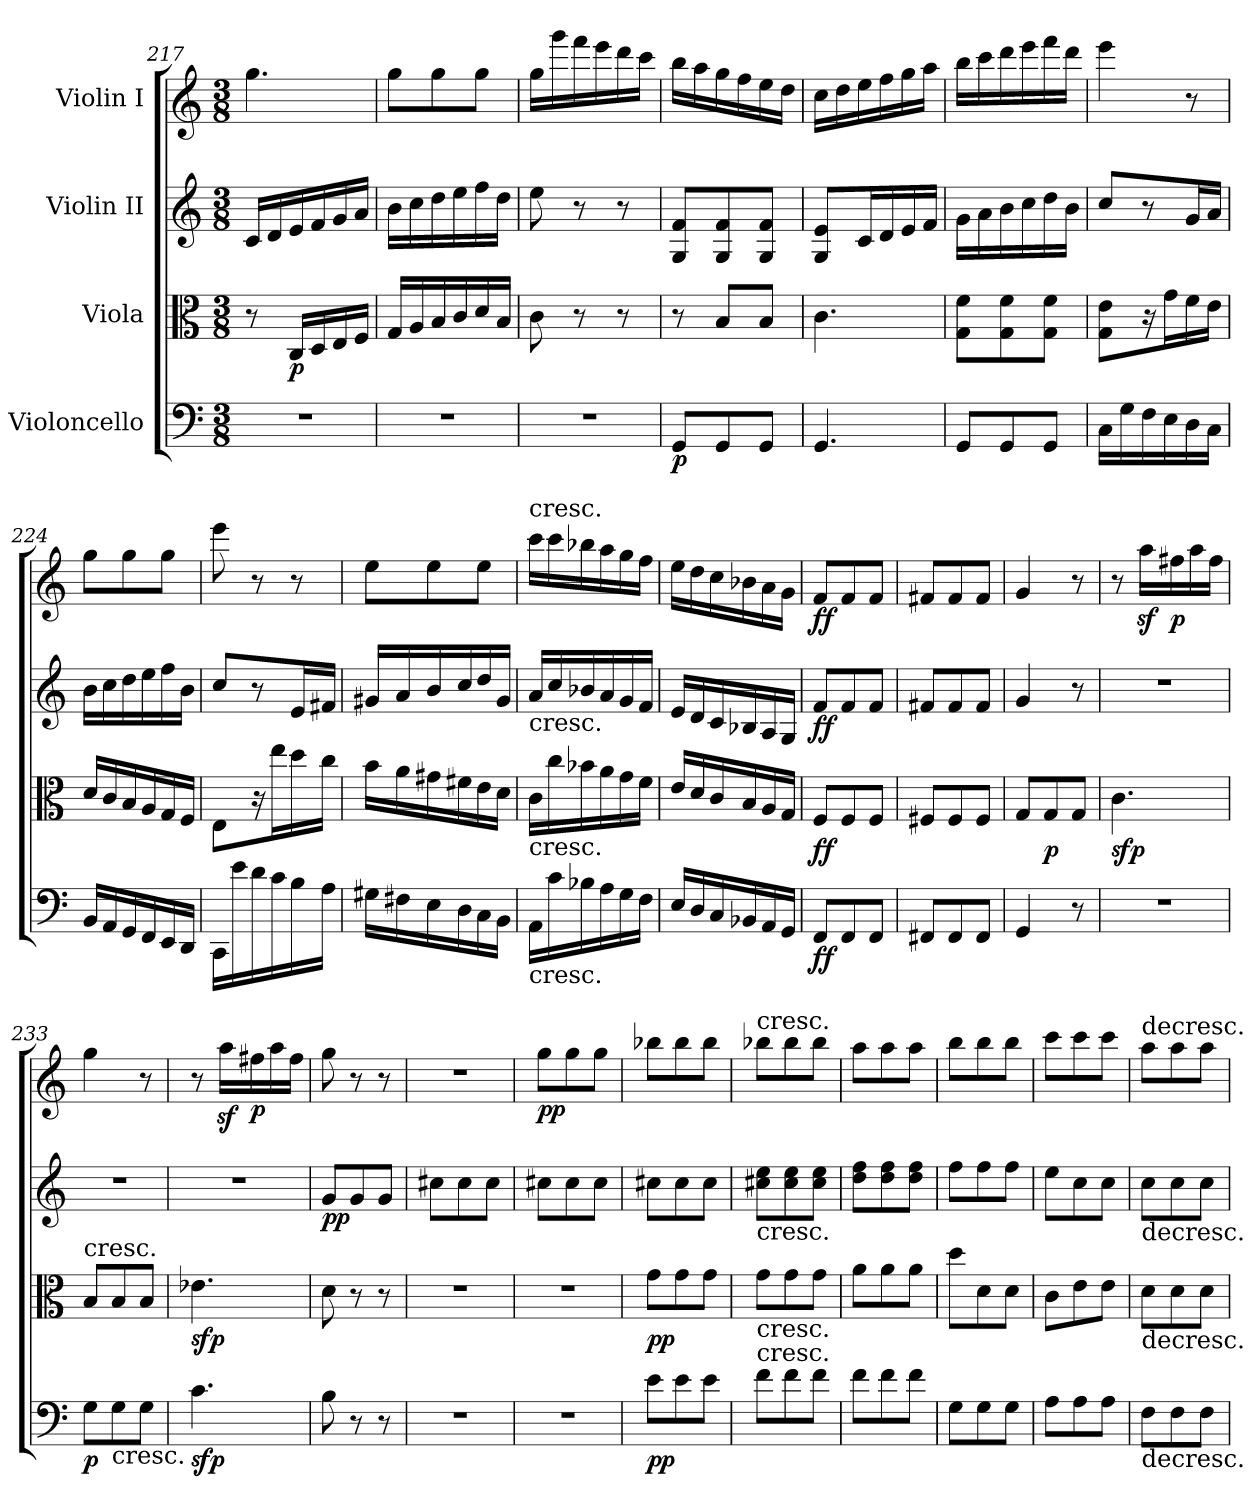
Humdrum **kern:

**kern	**dynam	**kern	**dynam	**kern	**dynam	**kern	**dynam
*part4	*part4	*part3	*part3	*part2	*part2	*part1	*part1
*staff4	*staff4	*staff3	*staff3	*staff2	*staff2	*staff1	*staff1
*I"Violoncello	*	*I"Viola	*	*I"Violin II	*	*I"Violin I	*
*clefF4	*	*clefC3	*	*clefG2	*	*clefG2	*
*k[]	*	*k[]	*	*k[]	*	*k[]	*
*M3/8	*	*M3/8	*	*M3/8	*	*M3/8	*
=217	=217	=217	=217	=217	=217	=217	=217
4.r	.	8r	.	16c/LL	.	4.gg\	.
.	.	.	.	16d/	.	.	.
!	!	!	!LO:DY:b	!	!	!	!
.	.	16C/LL	p	16e/	.	.	.
.	.	16D/	.	16f/	.	.	.
.	.	16E/	.	16g/	.	.	.
.	.	16F/JJ	.	16a/JJ	.	.	.
=218	=218	=218	=218	=218	=218	=218	=218
4.r	.	16G/LL	.	16b\LL	.	8gg\L	.
.	.	16A/	.	16cc\	.	.	.
.	.	16B/	.	16dd\	.	8gg\	.
.	.	16c/	.	16ee\	.	.	.
.	.	16d/	.	16ff\	.	8gg\J	.
.	.	16B/JJ	.	16dd\JJ	.	.	.
=219	=219	=219	=219	=219	=219	=219	=219
4.r	.	8c\	.	8ee\	.	16gg\LL	.
.	.	.	.	.	.	16ggg\	.
.	.	8r	.	8r	.	16fff\	.
.	.	.	.	.	.	16eee\	.
.	.	8r	.	8r	.	16ddd\	.
.	.	.	.	.	.	16ccc\JJ	.
=220	=220	=220	=220	=220	=220	=220	=220
!	!LO:DY:b	!	!	!	!	!	!
8GG/L	p	8r	.	8G/ 8f/L	.	16bb\LL	.
.	.	.	.	.	.	16aa\	.
8GG/	.	8B/L	.	8G/ 8f/	.	16gg\	.
.	.	.	.	.	.	16ff\	.
8GG/J	.	8B/J	.	8G/ 8f/J	.	16ee\	.
.	.	.	.	.	.	16dd\JJ	.
=221	=221	=221	=221	=221	=221	=221	=221
4.GG/	.	4.c\	.	8G/ 8e/L	.	16cc\LL	.
.	.	.	.	.	.	16dd\	.
.	.	.	.	16c/L	.	16ee\	.
.	.	.	.	16d/	.	16ff\	.
.	.	.	.	16e/	.	16gg\	.
.	.	.	.	16f/JJ	.	16aa\JJ	.
=222	=222	=222	=222	=222	=222	=222	=222
8GG/L	.	8G\ 8f\L	.	16g\LL	.	16bb\LL	.
.	.	.	.	16a\	.	16ccc\	.
8GG/	.	8G\ 8f\	.	16b\	.	16ddd\	.
.	.	.	.	16cc\	.	16eee\	.
8GG/J	.	8G\ 8f\J	.	16dd\	.	16fff\	.
.	.	.	.	16b\JJ	.	16ddd\JJ	.
=223	=223	=223	=223	=223	=223	=223	=223
16C\LL	.	8G\ 8e\L	.	8cc/L	.	4eee\	.
16G\	.	.	.	.	.	.	.
16F\	.	16r	.	8r	.	.	.
16E\	.	16g\L	.	.	.	.	.
16D\	.	16f\	.	16g/L	.	8r	.
16C\JJ	.	16e\JJ	.	16a/JJ	.	.	.
=224	=224	=224	=224	=224	=224	=224	=224
16BB/LL	.	16d/LL	.	16b\LL	.	8gg\L	.
16AA/	.	16c/	.	16cc\	.	.	.
16GG/	.	16B/	.	16dd\	.	8gg\	.
16FF/	.	16A/	.	16ee\	.	.	.
16EE/	.	16G/	.	16ff\	.	8gg\J	.
16DD/JJ	.	16F/JJ	.	16b\JJ	.	.	.
=225	=225	=225	=225	=225	=225	=225	=225
16CC\LL	.	8E\L	.	8cc/L	.	8eee\	.
16e\	.	.	.	.	.	.	.
16d\	.	16r	.	8r	.	8r	.
16c\	.	16ee\L	.	.	.	.	.
16B\	.	16dd\	.	16e/L	.	8r	.
16A\JJ	.	16cc\JJ	.	16f#X/JJ	.	.	.
=226	=226	=226	=226	=226	=226	=226	=226
16G#X\LL	.	16b\LL	.	16g#X/LL	.	8ee\L	.
16F#X\	.	16a\	.	16a/	.	.	.
16E\	.	16g#X\	.	16b/	.	8ee\	.
16D\	.	16f#X\	.	16cc/	.	.	.
16C\	.	16e\	.	16dd/	.	8ee\J	.
16BB\JJ	.	16d\JJ	.	16g#/JJ	.	.	.
=227	=227	=227	=227	=227	=227	=227	=227
!	!	!	!	!	!	!LO:TX:a:t=cresc.	!
!	!	!	!	!LO:TX:b:t=cresc.	!	!	!
!	!	!LO:TX:b:t=cresc.	!	!	!	!	!
!LO:TX:b:t=cresc.	!	!	!	!	!	!	!
16AA\LL	.	16c\LL	.	16a/LL	.	16ccc\LL	.
16c\	.	16cc\	.	16cc/	.	16ccc\	.
16B-X\	.	16b-X\	.	16b-X/	.	16bb-X\	.
16A\	.	16a\	.	16a/	.	16aa\	.
16G\	.	16g\	.	16g/	.	16gg\	.
16F\JJ	.	16f\JJ	.	16f/JJ	.	16ff\JJ	.
=228	=228	=228	=228	=228	=228	=228	=228
16E/LL	.	16e/LL	.	16e/LL	.	16ee\LL	.
16D/	.	16d/	.	16d/	.	16dd\	.
16C/	.	16c/	.	16c/	.	16cc\	.
16BB-X/	.	16B/	.	16B-X/	.	16b-X\	.
16AA/	.	16A/	.	16A/	.	16a\	.
16GG/JJ	.	16G/JJ	.	16G/JJ	.	16g\JJ	.
=229	=229	=229	=229	=229	=229	=229	=229
!	!LO:DY:b	!	!LO:DY:b	!	!LO:DY:b	!	!LO:DY:b
8FF/L	ff	8F/L	ff	8f/L	ff	8f/L	ff
8FF/	.	8F/	.	8f/	.	8f/	.
8FF/J	.	8F/J	.	8f/J	.	8f/J	.
=230	=230	=230	=230	=230	=230	=230	=230
8FF#X/L	.	8F#X/L	.	8f#X/L	.	8f#X/L	.
8FF#/	.	8F#/	.	8f#/	.	8f#/	.
8FF#/J	.	8F#/J	.	8f#/J	.	8f#/J	.
=231	=231	=231	=231	=231	=231	=231	=231
4GG/	.	8G/L	.	4g/	.	4g/	.
!	!	!	!LO:DY:b	!	!	!	!
.	.	8G/	p	.	.	.	.
8r	.	8G/J	.	8r	.	8r	.
=232	=232	=232	=232	=232	=232	=232	=232
!	!	!	!LO:DY:b	!	!	!	!
4.r	.	4.c\	sfp	4.r	.	8r	.
.	.	.	.	.	.	16aaz<\LL	.
!	!	!	!	!	!	!	!LO:DY:b
.	.	.	.	.	.	16ff#X\	p
.	.	.	.	.	.	16aa\	.
.	.	.	.	.	.	16ff#\JJ	.
=233	=233	=233	=233	=233	=233	=233	=233
!	!	!LO:TX:a:t=cresc.	!	!	!	!	!
!	!LO:DY:b	!	!	!	!	!	!
8G\L	p	8B/L	.	4.r	.	4gg\	.
!LO:TX:b:t=cresc.	!	!	!	!	!	!	!
8G\	.	8B/	.	.	.	.	.
8G\J	.	8B/J	.	.	.	8r	.
=234	=234	=234	=234	=234	=234	=234	=234
!	!LO:DY:b	!	!LO:DY:b	!	!	!	!
4.c\	sfp	4.e-X\	sfp	4.r	.	8r	.
.	.	.	.	.	.	16aaz<\LL	.
!	!	!	!	!	!	!	!LO:DY:b
.	.	.	.	.	.	16ff#X\	p
.	.	.	.	.	.	16aa\	.
.	.	.	.	.	.	16ff#\JJ	.
=235	=235	=235	=235	=235	=235	=235	=235
!	!	!	!	!	!LO:DY:b	!	!
8B\	.	8d\	.	8g/L	pp	8gg\	.
8r	.	8r	.	8g/	.	8r	.
8r	.	8r	.	8g/J	.	8r	.
=236	=236	=236	=236	=236	=236	=236	=236
4.r	.	4.r	.	8cc#X\L	.	4.r	.
.	.	.	.	8cc#\	.	.	.
.	.	.	.	8cc#\J	.	.	.
=237	=237	=237	=237	=237	=237	=237	=237
!	!	!	!	!	!	!	!LO:DY:b
4.r	.	4.r	.	8cc#X\L	.	8gg\L	pp
.	.	.	.	8cc#\	.	8gg\	.
.	.	.	.	8cc#\J	.	8gg\J	.
=238	=238	=238	=238	=238	=238	=238	=238
!	!LO:DY:b	!	!LO:DY:b	!	!	!	!
8e\L	pp	8g\L	pp	8cc#X\L	.	8bb-X\L	.
8e\	.	8g\	.	8cc#\	.	8bb-\	.
8e\J	.	8g\J	.	8cc#\J	.	8bb-\J	.
=239	=239	=239	=239	=239	=239	=239	=239
!	!	!	!	!	!	!LO:TX:a:t=cresc.	!
!	!	!	!	!LO:TX:b:t=cresc.	!	!	!
!	!	!LO:TX:b:t=cresc.	!	!	!	!	!
!LO:TX:a:t=cresc.	!	!	!	!	!	!	!
8f\L	.	8g\L	.	8cc#X\ 8ee\L	.	8bb-X\L	.
8f\	.	8g\	.	8cc#\ 8ee\	.	8bb-\	.
8f\J	.	8g\J	.	8cc#\ 8ee\J	.	8bb-\J	.
=240	=240	=240	=240	=240	=240	=240	=240
8f\L	.	8a\L	.	8dd\ 8ff\L	.	8aa\L	.
8f\	.	8a\	.	8dd\ 8ff\	.	8aa\	.
8f\J	.	8a\J	.	8dd\ 8ff\J	.	8aa\J	.
=241	=241	=241	=241	=241	=241	=241	=241
8G\L	.	8dd\L	.	8ff\L	.	8bb\L	.
8G\	.	8d\	.	8ff\	.	8bb\	.
8G\J	.	8d\J	.	8ff\J	.	8bb\J	.
=242	=242	=242	=242	=242	=242	=242	=242
8A\L	.	8c\L	.	8ee\L	.	8ccc\L	.
8A\	.	8e\	.	8cc\	.	8ccc\	.
8A\J	.	8e\J	.	8cc\J	.	8ccc\J	.
=243	=243	=243	=243	=243	=243	=243	=243
!	!	!	!	!	!	!LO:TX:a:t=decresc.	!
!	!	!	!	!LO:TX:b:t=decresc.	!	!	!
!	!	!LO:TX:b:t=decresc.	!	!	!	!	!
!LO:TX:b:t=decresc.	!	!	!	!	!	!	!
8F\L	.	8d\L	.	8cc\L	.	8aa\L	.
8F\	.	8d\	.	8cc\	.	8aa\	.
8F\J	.	8d\J	.	8cc\J	.	8aa\J	.
=	=	=	=	=	=	=	=
*-	*-	*-	*-	*-	*-	*-	*-
